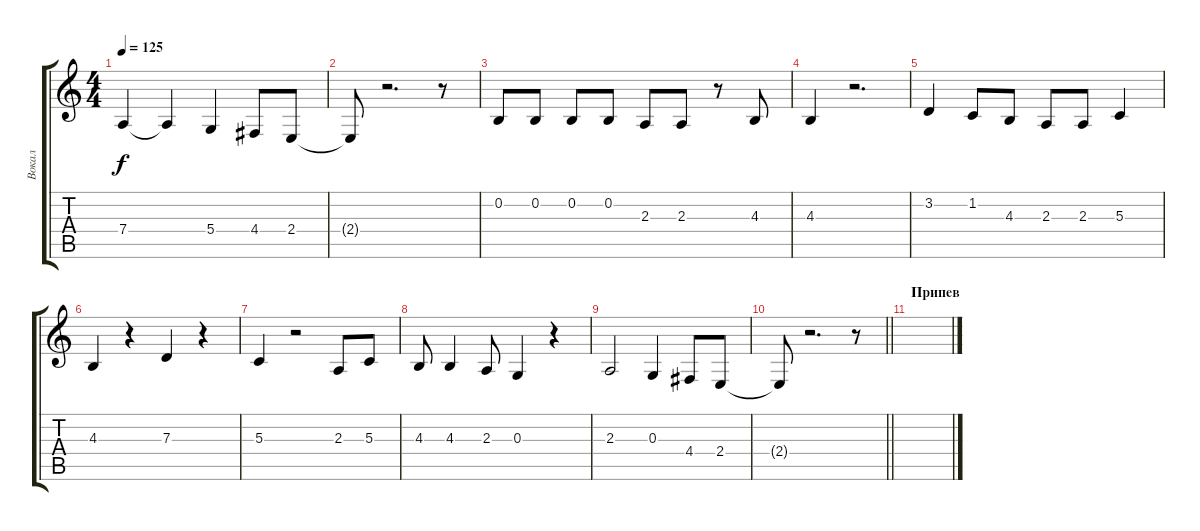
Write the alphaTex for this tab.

\track ("Вокал" "Вокал") {instrument lead3calliope}
\staff {score tabs}
\tuning (E4 B3 G3 D3 A2 E2) {hide}
\ts (4 4)
\tempo 125
\clef g2
\ks c
7.4.4{dy f} 7.4{t}.4 5.4.4 4.4.8 2.4.8 |
2.4{t}.8 r.2{d} r.8 |
0.2.8 0.2.8 0.2.8 0.2.8 2.3.8 2.3.8 r.8 4.3.8 |
4.3.4 r.2{d} |
3.2.4 1.2.8 4.3.8 2.3.8 2.3.8 5.3.4 |
4.3.4 r.4 7.3.4 r.4 |
5.3.4 r.2 2.3.8 5.3.8 |
4.3.8 4.3.4 2.3.8 0.3.4 r.4 |
2.3.2 0.3.4 4.4.8 2.4.8 |
\barLineRight lightlight
2.4{t}.8 r.2{d} r.8 |
\section ("" "Припев")
